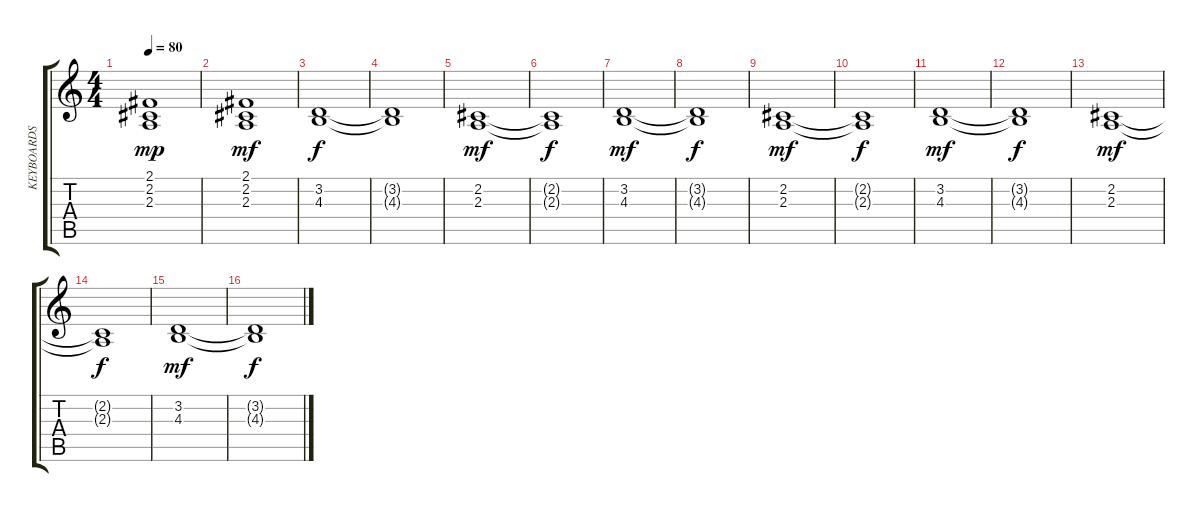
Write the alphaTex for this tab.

\track ("KEYBOARDS" "KEYBOARDS") {instrument pad2warm}
\staff {score tabs}
\tuning (E4 B3 G3 D3 A2 E2) {hide}
\ts (4 4)
\tempo 80
\clef g2
\ks c
(2.1 2.2 2.3).1{dy mp instrument pad2warm} |
(2.1 2.2 2.3).1{dy mf volume 12} |
(3.2 4.3).1{dy f volume 12} |
(3.2{t} 4.3{t}).1 |
(2.2 2.3).1{dy mf} |
(2.2{t} 2.3{t}).1{dy f} |
(3.2 4.3).1{dy mf} |
(3.2{t} 4.3{t}).1{dy f} |
(2.2 2.3).1{dy mf} |
(2.2{t} 2.3{t}).1{dy f} |
(3.2 4.3).1{dy mf} |
(3.2{t} 4.3{t}).1{dy f} |
(2.2 2.3).1{dy mf} |
(2.2{t} 2.3{t}).1{dy f} |
(3.2 4.3).1{dy mf} |
(3.2{t} 4.3{t}).1{dy f}
